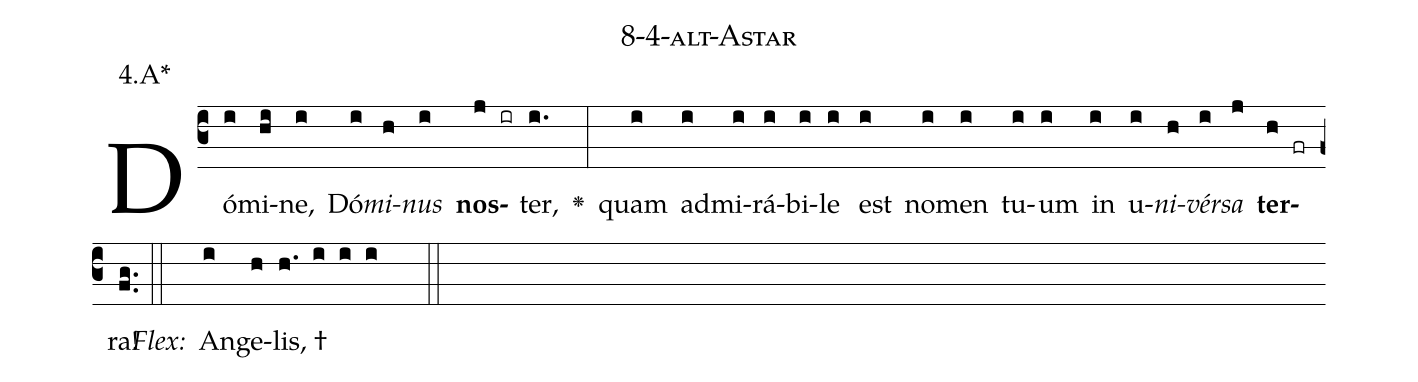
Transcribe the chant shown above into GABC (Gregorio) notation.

name: 8-4-alt-Astar;
annotation: 4.A*;
%%
(c3)Dó(i)mi(hi)ne,(i) Dó(i)<i>mi</i>(h)<i>nus</i>(i) <b>nos</b>(j ir)ter,(i.) <v>\greheightstar</v>(:) quam(i) ad(i)mi(i)rá(i)bi(i)le(i) est(i) no(i)men(i) tu(i)um(i) in(i) u(i)<i>ni</i>(h)<i>vér</i>(i)<i>sa</i>(j) <b>ter</b>(h fr)ra!(fg..) (::)
<i>Flex:</i>()  An(i)ge(h)lis, †(h. i i i  ::)

%E(i) u(h) o(i) u(j) a(h) e.(fg..) (::)
